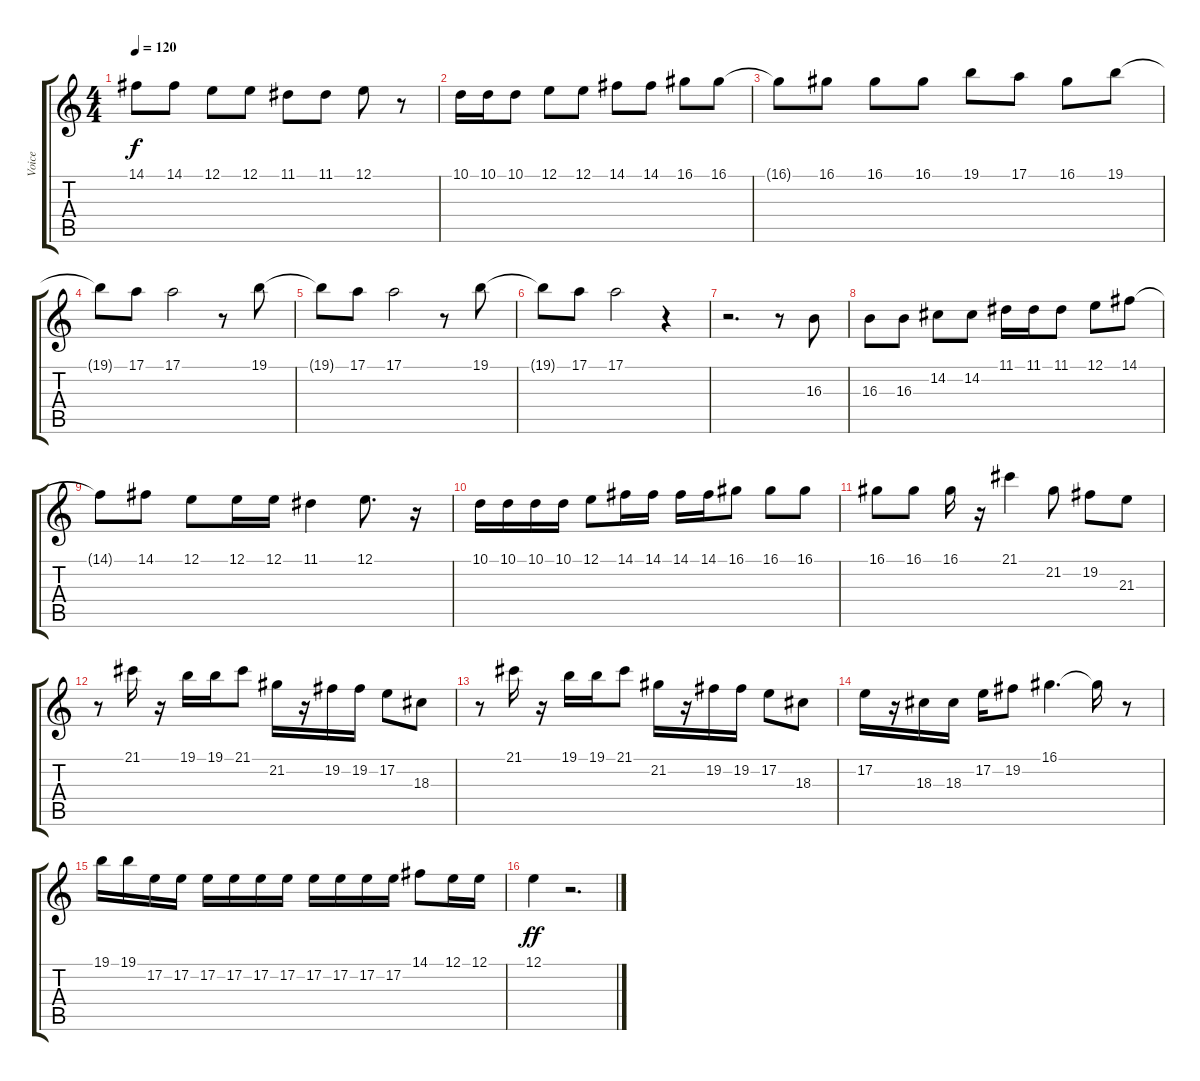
\track ("Voice" "Voice") {instrument frenchhorn}
\staff {score tabs}
\tuning (E4 B3 G3 D3 A2 E2) {hide}
\ts (4 4)
\tempo 120
\clef g2
\ks c
14.1{t}.8{dy f} 14.1.8 12.1.8 12.1.8 11.1.8 11.1.8 12.1.8 r.8 |
10.1.16 10.1.16 10.1.8 12.1.8 12.1.8 14.1.8 14.1.8 16.1.8 16.1.8 |
16.1{t}.8 16.1.8 16.1.8 16.1.8 19.1.8 17.1.8 16.1.8 19.1.8 |
19.1{t}.8 17.1.8 17.1.2 r.8 19.1.8 |
19.1{t}.8 17.1.8 17.1.2 r.8 19.1.8 |
19.1{t}.8 17.1.8 17.1.2 r.4 |
r.2{d} r.8 16.3.8 |
16.3.8 16.3.8 14.2.8 14.2.8 11.1.16 11.1.16 11.1.8 12.1.8 14.1.8 |
14.1{t}.8 14.1.8 12.1.8 12.1.16 12.1.16 11.1.4 12.1.8{d} r.16 |
10.1.16 10.1.16 10.1.16 10.1.16 12.1.8 14.1.16 14.1.16 14.1.16 14.1.16 16.1.8 16.1.8 16.1.8 |
16.1.8 16.1.8 16.1.16 r.16 21.1.4 21.2.8 19.2.8 21.3.8 |
r.8 21.1.16 r.16 19.1.16 19.1.16 21.1.8 21.2.16 r.16 19.2.16 19.2.16 17.2.8 18.3.8 |
r.8 21.1.16 r.16 19.1.16 19.1.16 21.1.8 21.2.16 r.16 19.2.16 19.2.16 17.2.8 18.3.8 |
17.2.16 r.16 18.3.16 18.3.16 17.2.16 19.2.8 16.1.4{d} 16.1{t}.16 r.8 |
19.1.16 19.1.16 17.2.16 17.2.16 17.2.16 17.2.16 17.2.16 17.2.16 17.2.16 17.2.16 17.2.16 17.2.16 14.1.8 12.1.16 12.1.16 |
12.1.4{dy ff volume 14} r.2{d}
